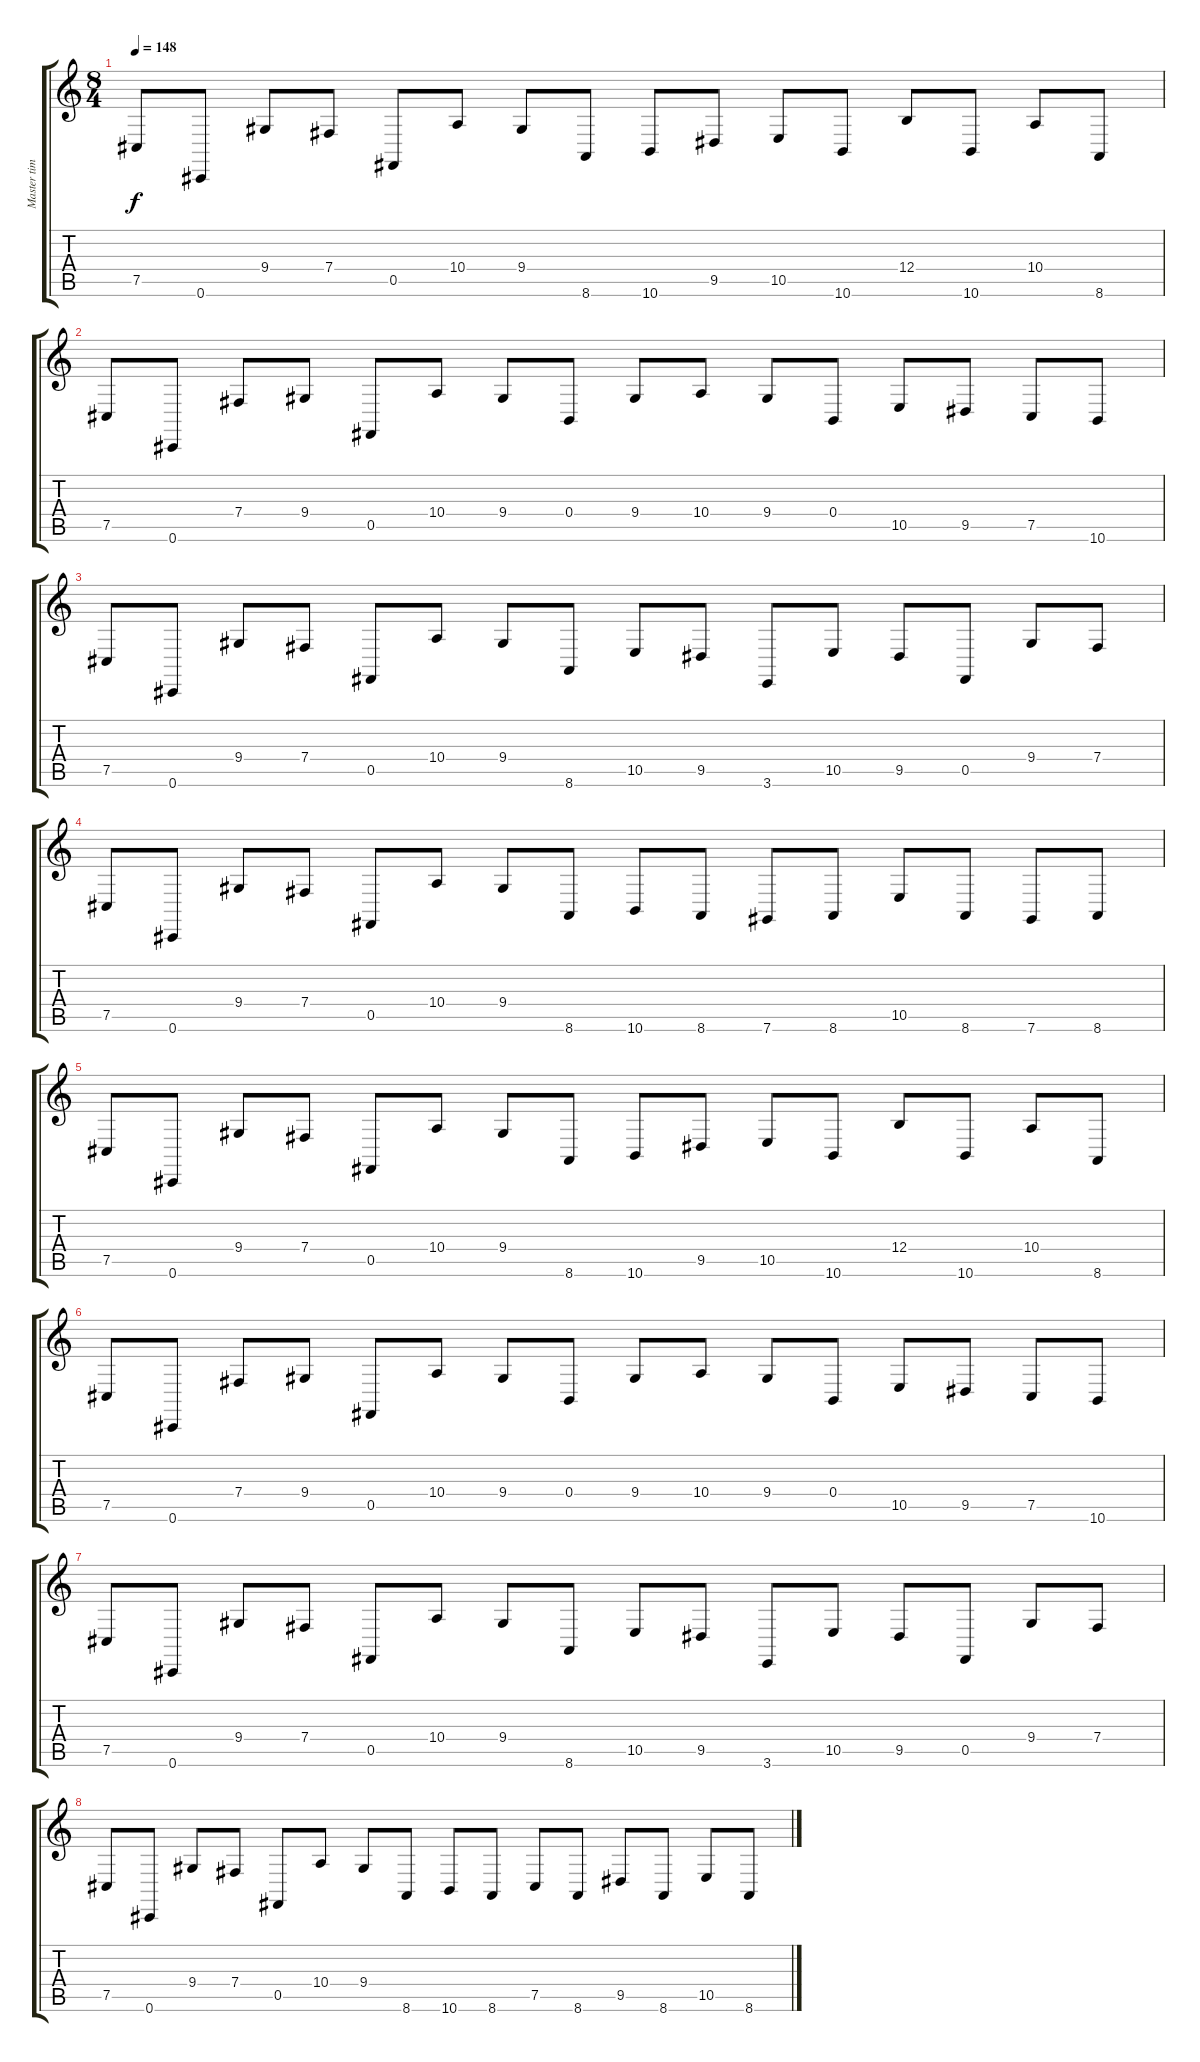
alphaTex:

\track ("Master time" "Master tim") {instrument pad1newage}
\staff {score tabs}
\tuning (Db4 Ab3 E3 B2 Gb2 Db2) {hide}
\ts (8 4)
\tempo 148
\clef g2
\ks c
7.5.8{dy f} 0.6.8 9.4.8 7.4.8 0.5.8 10.4.8 9.4.8 8.6.8 10.6.8 9.5.8 10.5.8 10.6.8 12.4.8 10.6.8 10.4.8 8.6.8 |
7.5.8 0.6.8 7.4.8 9.4.8 0.5.8 10.4.8 9.4.8 0.4.8 9.4.8 10.4.8 9.4.8 0.4.8 10.5.8 9.5.8 7.5.8 10.6.8 |
7.5.8 0.6.8 9.4.8 7.4.8 0.5.8 10.4.8 9.4.8 8.6.8 10.5.8 9.5.8 3.6.8 10.5.8 9.5.8 0.5.8 9.4.8 7.4.8 |
7.5.8 0.6.8 9.4.8 7.4.8 0.5.8 10.4.8 9.4.8 8.6.8 10.6.8 8.6.8 7.6.8 8.6.8 10.5.8 8.6.8 7.6.8 8.6.8 |
7.5.8 0.6.8 9.4.8 7.4.8 0.5.8 10.4.8 9.4.8 8.6.8 10.6.8 9.5.8 10.5.8 10.6.8 12.4.8 10.6.8 10.4.8 8.6.8 |
7.5.8 0.6.8 7.4.8 9.4.8 0.5.8 10.4.8 9.4.8 0.4.8 9.4.8 10.4.8 9.4.8 0.4.8 10.5.8 9.5.8 7.5.8 10.6.8 |
7.5.8 0.6.8 9.4.8 7.4.8 0.5.8 10.4.8 9.4.8 8.6.8 10.5.8 9.5.8 3.6.8 10.5.8 9.5.8 0.5.8 9.4.8 7.4.8 |
7.5.8 0.6.8 9.4.8 7.4.8 0.5.8 10.4.8 9.4.8 8.6.8 10.6.8 8.6.8 7.5.8 8.6.8 9.5.8 8.6.8 10.5.8 8.6.8
